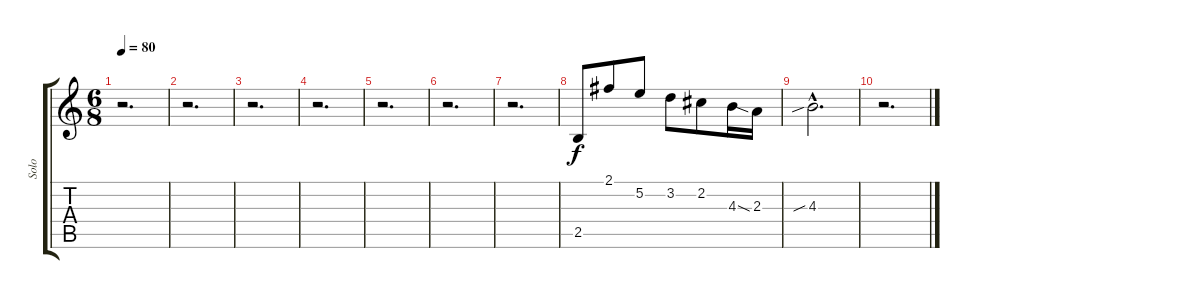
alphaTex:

\track ("Solo" "Solo") {instrument acousticguitarnylon}
\staff {score tabs}
\tuning (E4 B3 G3 D3 A2 E2) {hide}
\ts (6 8)
\tempo 80
\clef g2
\ks c
r.2{d dy f} |
r.2{d} |
r.2{d} |
r.2{d} |
r.2{d} |
r.2{d} |
r.2{d} |
2.5.8 2.1.8 5.2.8 3.2.8 2.2.8 4.3.16 2.3{sia}.16 |
4.3{sib hac}.2{d} |
r.2{d}
